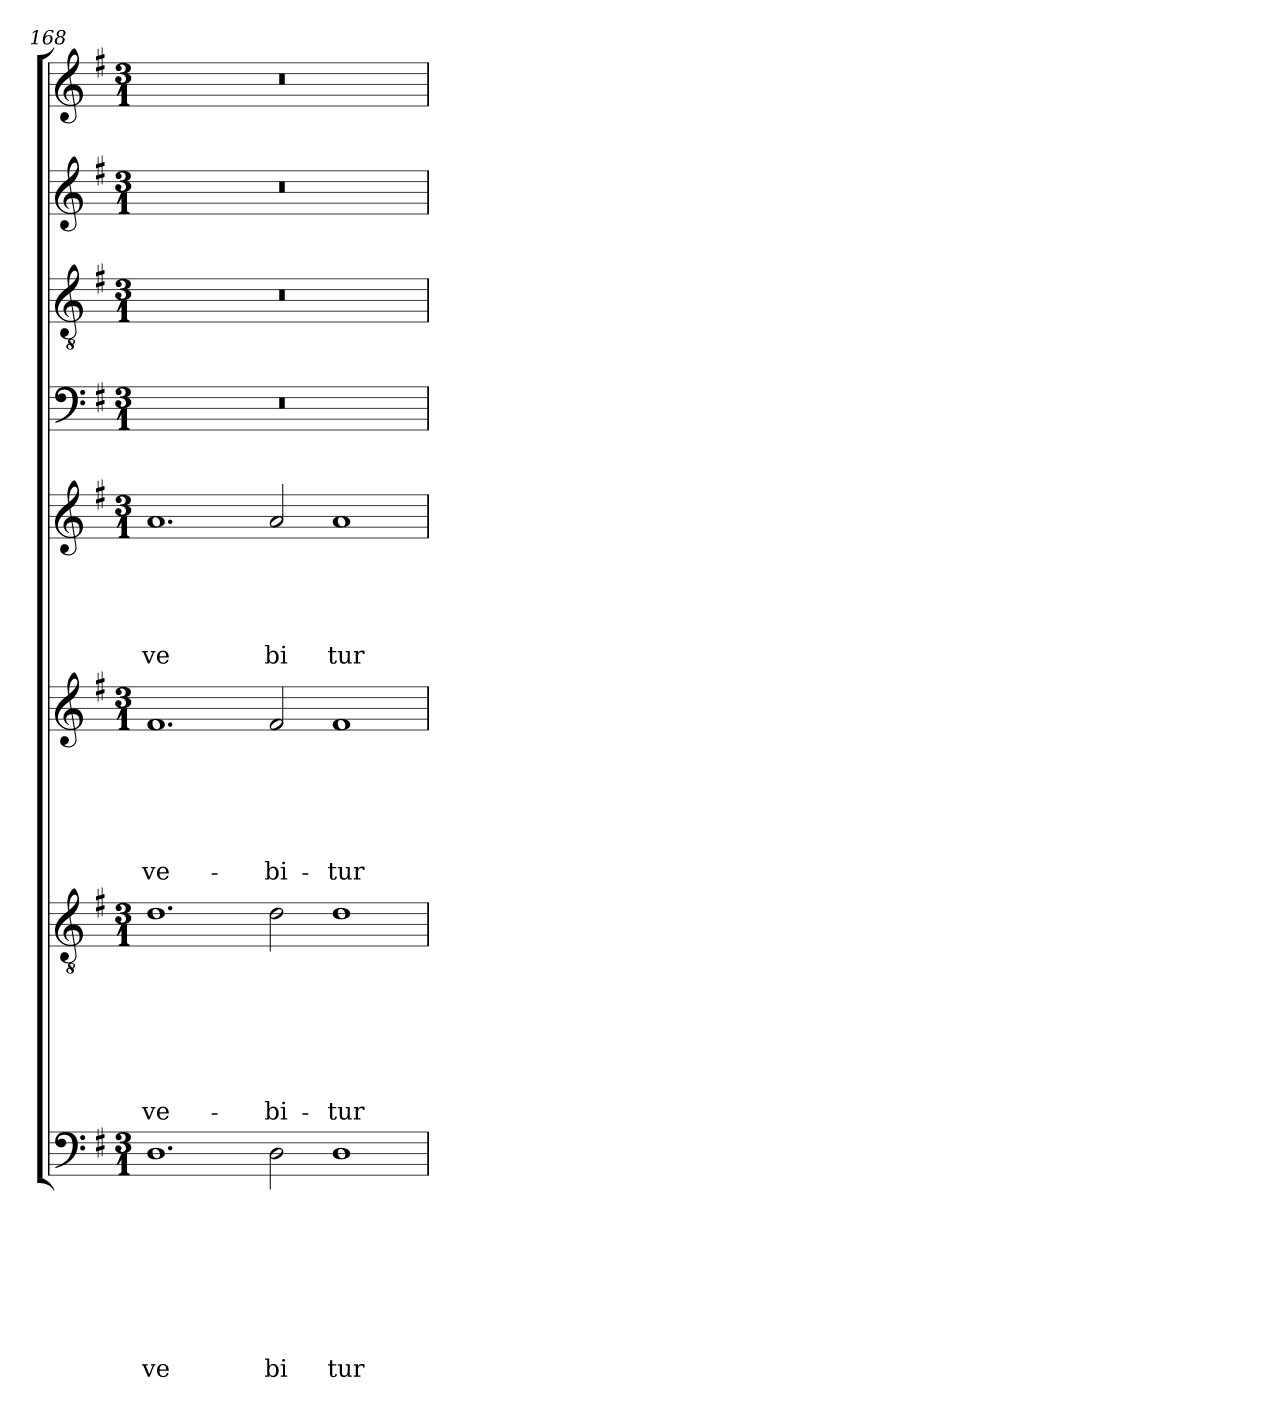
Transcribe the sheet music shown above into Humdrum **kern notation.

**kern	**text	**text	**text	**text	**text	**text	**text	**text	**kern	**text	**text	**text	**text	**text	**text	**text	**kern	**text	**text	**text	**text	**text	**text	**kern	**text	**text	**text	**text	**text	**kern	**kern	**kern	**kern
*part8	*part8	*part8	*part8	*part8	*part8	*part8	*part8	*part8	*part7	*part7	*part7	*part7	*part7	*part7	*part7	*part7	*part6	*part6	*part6	*part6	*part6	*part6	*part6	*part5	*part5	*part5	*part5	*part5	*part5	*part4	*part3	*part2	*part1
*staff8	*staff8	*staff8	*staff8	*staff8	*staff8	*staff8	*staff8	*staff8	*staff7	*staff7	*staff7	*staff7	*staff7	*staff7	*staff7	*staff7	*staff6	*staff6	*staff6	*staff6	*staff6	*staff6	*staff6	*staff5	*staff5	*staff5	*staff5	*staff5	*staff5	*staff4	*staff3	*staff2	*staff1
!!LO:LB:g=z
*clefF4	*	*	*	*	*	*	*	*	*clefGv2	*	*	*	*	*	*	*	*clefG2	*	*	*	*	*	*	*clefG2	*	*	*	*	*	*clefF4	*clefGv2	*clefG2	*clefG2
*k[f#]	*	*	*	*	*	*	*	*	*k[f#]	*	*	*	*	*	*	*	*k[f#]	*	*	*	*	*	*	*k[f#]	*	*	*	*	*	*k[f#]	*k[f#]	*k[f#]	*k[f#]
*G:	*	*	*	*	*	*	*	*	*G:	*	*	*	*	*	*	*	*G:	*	*	*	*	*	*	*G:	*	*	*	*	*	*G:	*G:	*G:	*G:
*M3/1	*	*	*	*	*	*	*	*	*M3/1	*	*	*	*	*	*	*	*M3/1	*	*	*	*	*	*	*M3/1	*	*	*	*	*	*M3/1	*M3/1	*M3/1	*M3/1
=168	=168	=168	=168	=168	=168	=168	=168	=168	=168	=168	=168	=168	=168	=168	=168	=168	=168	=168	=168	=168	=168	=168	=168	=168	=168	=168	=168	=168	=168	=168	=168	=168	=168
!	!	!	!	!	!	!	!	!LO:LY:b	!	!	!	!	!	!	!	!LO:LY:b	!	!	!	!	!	!	!LO:LY:b	!	!	!	!	!	!LO:LY:b	!	!	!	!
1.D	.	.	.	.	.	.	.	-ve	1.d	.	.	.	.	.	.	ve-	1.f#	.	.	.	.	.	ve-	1.a	.	.	.	.	ve	0.r	0.r	0.r	0.r
!	!	!	!	!	!	!	!	!LO:LY:b	!	!	!	!	!	!	!	!LO:LY:b	!	!	!	!	!	!	!LO:LY:b	!	!	!	!	!	!LO:LY:b	!	!	!	!
2D\	.	.	.	.	.	.	.	bi	2d\	.	.	.	.	.	.	-bi-	2f#/	.	.	.	.	.	-bi-	2a/	.	.	.	.	bi	.	.	.	.
!	!	!	!	!	!	!	!	!LO:LY:b	!	!	!	!	!	!	!	!LO:LY:b	!	!	!	!	!	!	!LO:LY:b	!	!	!	!	!	!LO:LY:b	!	!	!	!
1D	.	.	.	.	.	.	.	tur	1d	.	.	.	.	.	.	-tur	1f#	.	.	.	.	.	-tur	1a	.	.	.	.	tur	.	.	.	.
=	=	=	=	=	=	=	=	=	=	=	=	=	=	=	=	=	=	=	=	=	=	=	=	=	=	=	=	=	=	=	=	=	=
*-	*-	*-	*-	*-	*-	*-	*-	*-	*-	*-	*-	*-	*-	*-	*-	*-	*-	*-	*-	*-	*-	*-	*-	*-	*-	*-	*-	*-	*-	*-	*-	*-	*-
